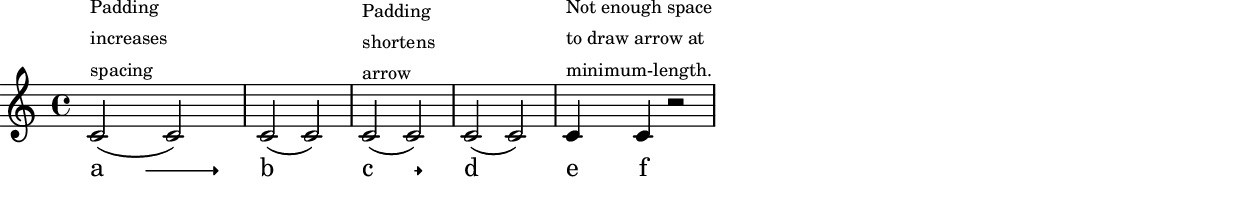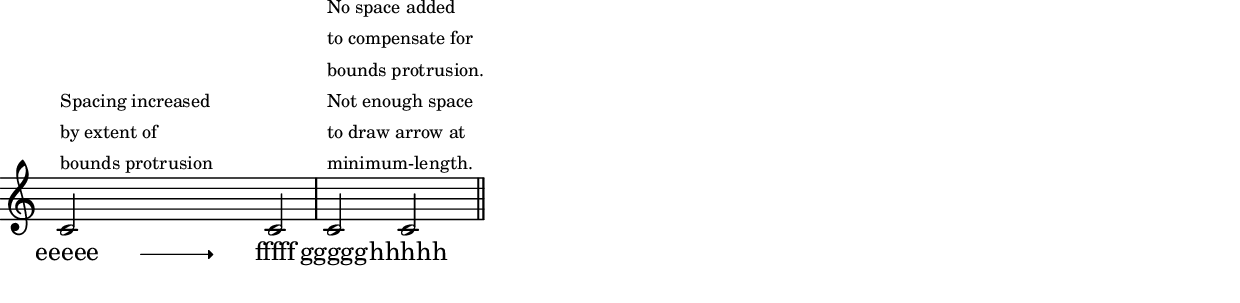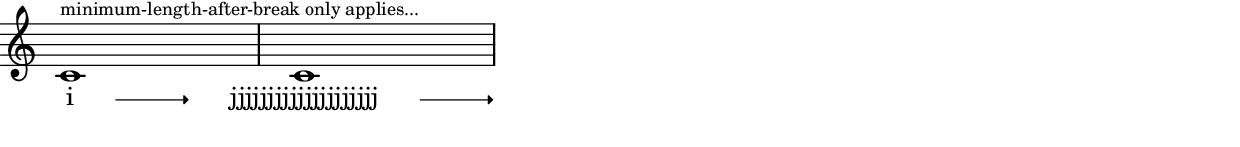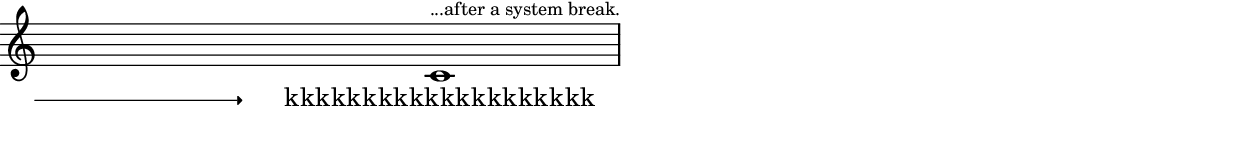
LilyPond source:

%% Generated by lilypond-book
%% Options: [exampleindent=10.16\mm,indent=0\mm,line-width=160\mm]
\include "lilypond-book-preamble.ly"


% ****************************************************************
% Start cut-&-pastable-section
% ****************************************************************

#(ly:set-option 'eps-box-padding 3.000000)



\paper {
  indent = 0\mm
  line-width = 160\mm
  % offset the left padding, also add 1mm as lilypond creates cropped
  % images with a little space on the right
  line-width = #(- line-width (* mm  3.000000) (* mm 1))
}

\layout {
  
}




% ****************************************************************
% ly snippet:
% ****************************************************************
\sourcefilename "/lilypond-2.23.82/input/regression/vowel-transition-minimum-length.ly"
\sourcefileline 0
\version "2.21.0"

\header {

  texidoc = "For vowel transitions, @code{minimum-length} refers to
the drawn length of the arrow.  The protrusion of the syllables and
padding is in effect added to @code{minimum-length} for spacing.  This
default behavior can be changed by overriding @code{springs-and-rods},
which may cause the transition arrow not to be drawn if there is
insufficient space (rather than adding the space necessary to draw it
at @code{minimum-length}).  @code{minimum-length-after-break} controls
the minimum length of the segment following a system break."

}

\layout {
  ragged-right = ##t
}

\score {
  {
    \relative {
      c'2( ^\markup {
        \left-column { \tiny { Padding increases spacing } } } c) |
      c( c) |
      c( ^\markup {
        \left-column { \tiny { Padding shortens arrow } } } c) |
      c( c) |
      c4 ^\markup {
        \left-column { \tiny { "Not enough space"
                               "to draw arrow at"
                               "minimum-length." } } } c r2 | \break
      c2 ^\markup {
        \left-column { \tiny { "Spacing increased"
                               "by extent of"
                               "bounds protrusion" } } } c |
      c ^\markup {
        \left-column { \tiny { "No space added"
                               "to compensate for"
                               "bounds protrusion."
                               "Not enough space"
                               "to draw arrow at"
                               "minimum-length." } } } c \bar "||" \break
      c1 ^\markup { \tiny { "minimum-length-after-break only applies..." } }
      c1 \break
      c1 ^\markup { \tiny { "...after a system break." } }
    }

    \addlyrics {
      \override VowelTransition.minimum-length = #7
      \override VowelTransition.bound-details.left.padding = #4
      \override VowelTransition.bound-details.right.padding = #4
      a \vowelTransition b
      \temporary \override VowelTransition.springs-and-rods = #ly:spanner::set-spacing-rods
      c \vowelTransition d
      e \vowelTransition f
      \revert VowelTransition.springs-and-rods
      eeeee \vowelTransition fffff
      \once \override VowelTransition.springs-and-rods = ##f
      ggggg \vowelTransition hhhhh
      i \vowelTransition
      \override VowelTransition.after-line-breaking = ##t
      \override VowelTransition.minimum-length-after-break = #20
      jjjjjjjjjjjjjjjjjjjj \vowelTransition
      kkkkkkkkkkkkkkkkkkkk
    }
  }
}



% ****************************************************************
% end ly snippet
% ****************************************************************
